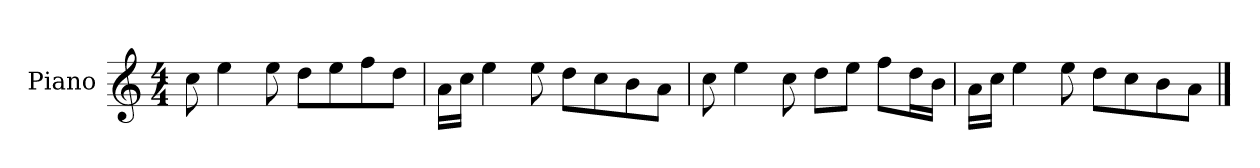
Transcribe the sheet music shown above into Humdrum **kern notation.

**kern
*part1
*staff1
*I"Piano
*I'P-no
*clefG2
*k[]
*M4/4
*MM90
=1
8cc\
4ee\
8ee\
8dd\L
8ee\
8ff\
8dd\J
=2
16a\LL
16cc\JJ
4ee\
8ee\
8dd\L
8cc\
8b\
8a\J
=3
8cc\
4ee\
8cc\
8dd\L
8ee\J
8ff\L
16dd\L
16b\JJ
=4
16a\LL
16cc\JJ
4ee\
8ee\
8dd\L
8cc\
8b\
8a\J
==
*-
